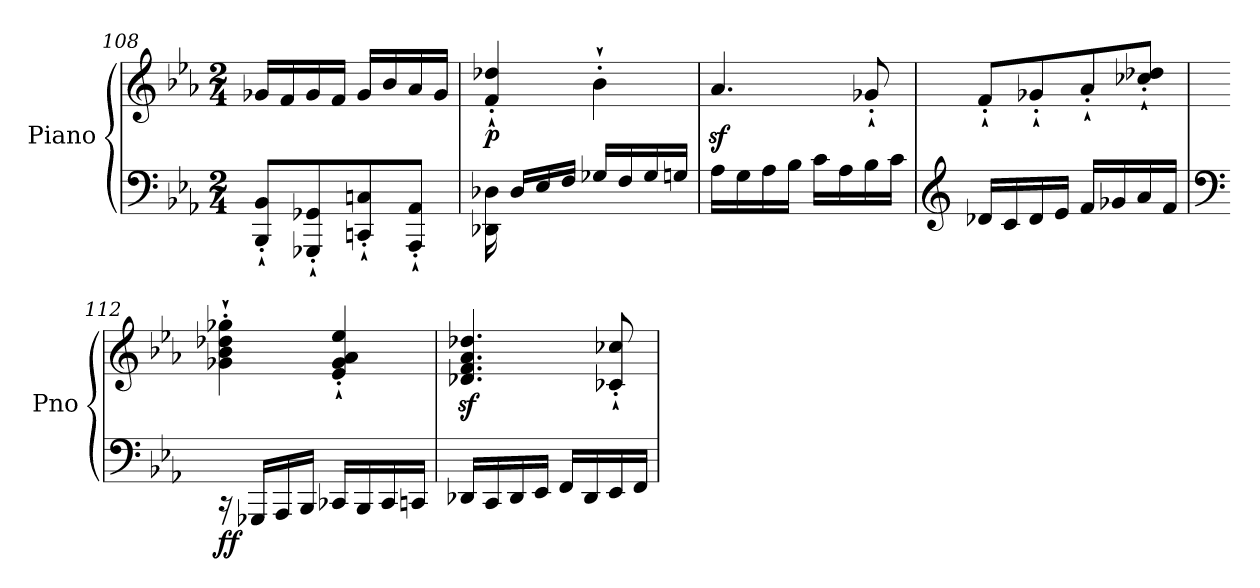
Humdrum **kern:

**kern	**kern	**dynam
*part1	*part1	*part1
*staff2	*staff1	*staff1/2
*I"Piano	*	*
*I'Pno	*	*
*clefF4	*clefG2	*
*k[b-e-a-]	*k[b-e-a-]	*
*M2/4	*M2/4	*
=108	=108	=108
*^	*	*
2ryy	8BBB-/'` 8BB-/'`L	16g-X/LL	.
.	.	16f/	.
.	8GGG-X/'` 8GG-X/'`	16g-/	.
.	.	16f/JJ	.
.	8CCn/'` 8Cn/'`	16g-/LL	.
.	.	16b-/	.
.	8AAA-/'` 8AA-/'`J	16a-/	.
.	.	16g-/JJ	.
=109	=109	=109	=109
!	!	!	!LO:DY:b
2ryy	16DD-X\ 16D-X\	4f/'` 4dd-X/'`	p
.	16D-/LL	.	.
.	16E-/	.	.
.	16F/JJ	.	.
.	16G-X/LL	4b-'`\	.
.	16F/	.	.
.	16G-/	.	.
.	16Gn/JJ	.	.
!!LO:PB:g=z
=110	=110	=110	=110
2ryy	16A-\LL	4.a-z</	.
.	16G\	.	.
.	16A-\	.	.
.	16B-\JJ	.	.
.	16c\LL	.	.
.	16A-\	.	.
.	16B-\	8g-X'`/	.
.	16c\JJ	.	.
=111	=111	=111	=111
*clefG2	*	*	*
2ryy	16d-X/LL	8f'`/L	.
.	16c/	.	.
.	16d-/	8g-X'`/	.
.	16e-/JJ	.	.
.	16f/LL	8a-'`/	.
.	16g-X/	.	.
.	16a-/	8cc-X/'` 8dd-X/'`J	.
.	16f/JJ	.	.
=112	=112	=112	=112
*clefF4	*	*	*
!	!	!	!LO:DY:b=2
!	!	!	!LO:DY:n=1:b
2ryy	16r	4g-X\'` 4b-\'` 4dd-X\'` 4gg-X\'`	f f
.	16GGG-X/LL	.	.
.	16AAA-/	.	.
.	16BBB-/JJ	.	.
.	16CC-X/LL	4e-/'` 4g-/'` 4a-/'` 4ee-/'`	.
.	16BBB-/	.	.
.	16CC-/	.	.
.	16CCn/JJ	.	.
=113	=113	=113	=113
2ryy	16DD-X/LL	4.d-X/z< 4.f/z< 4.a-/z< 4.dd-X/z<	.
.	16CC/	.	.
.	16DD-/	.	.
.	16EE-/JJ	.	.
.	16FF/LL	.	.
.	16DD-/	.	.
.	16EE-/	8c-X/'` 8cc-X/'`	.
.	16FF/JJ	.	.
*v	*v	*	*
=	=	=
*-	*-	*-
